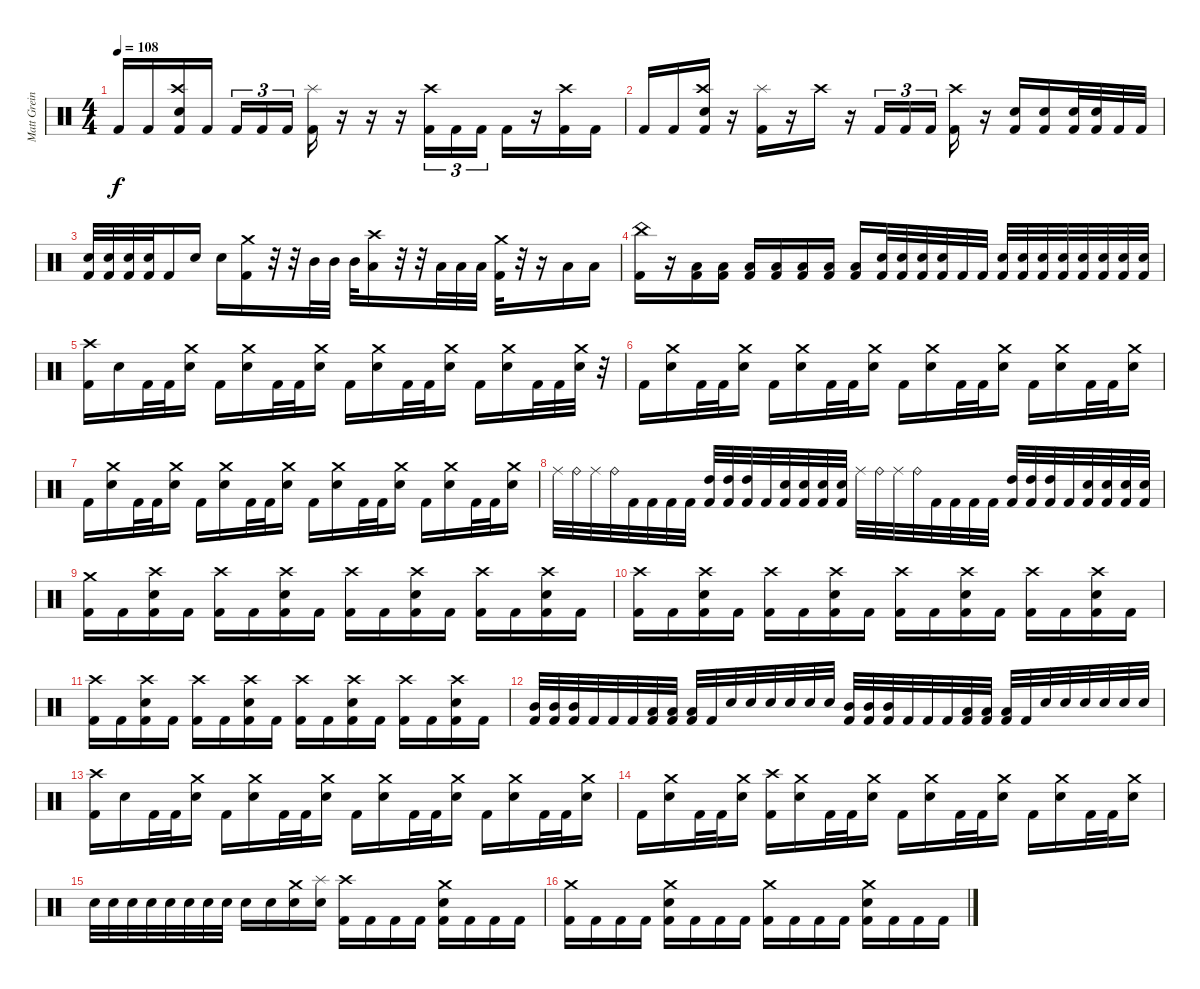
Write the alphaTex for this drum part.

\track ("Matt Greiner" "Matt Grein") {instrument percussion}
\staff {score}
\articulation defaults
\ts (4 4)
\tempo 108
\clef neutral
\ks c "Kick (hit) 2".16{dy f} "Kick (hit) 2".16
("Crash high (hit)" "Electric Snare (hit)" "Kick (hit) 2").16 "Kick (hit) 2".16 "Kick (hit) 2".16{tu (3 2)} "Kick (hit) 2".16{tu (3 2)} "Kick (hit) 2".16{tu (3 2) beam splitsecondary} ("Splash (hit)" "Kick (hit) 2").16 r.16 r.16 r.16 ("Crash high (hit)" "Kick (hit) 2").16{tu (3 2)} "Kick (hit) 2".16{tu (3 2)} "Kick (hit) 2".16{tu (3 2)} "Kick (hit) 2".16 r.16 ("Crash high (hit)" "Kick (hit) 2").16 "Kick (hit) 2".16 |
"Kick (hit) 2".16 "Kick (hit) 2".16 ("Crash high (hit)" "Electric Snare (hit)" "Kick (hit) 2").16 r.16 ("Splash (hit)" "Kick (hit) 2").16 r.16 "Crash high (hit)".16 r.16 "Kick (hit) 2".16{tu (3 2)} "Kick (hit) 2".16{tu (3 2)} "Kick (hit) 2".16{tu (3 2) beam splitsecondary} ("Crash high (hit)" "Kick (hit) 2").16 r.16 ("Electric Snare (hit)" "Kick (hit) 2").16 ("Electric Snare (hit)" "Kick (hit) 2").16 ("Electric Snare (hit)" "Kick (hit) 2").32 ("Electric Snare (hit)" "Kick (hit) 2").32 "Kick (hit) 2".32 "Kick (hit) 2".32 |
("Electric Snare (hit)" "Kick (hit) 2").32 ("Electric Snare (hit)" "Kick (hit) 2").32 ("Electric Snare (hit)" "Kick (hit) 2").32 ("Electric Snare (hit)" "Kick (hit) 2").32 "Kick (hit) 2".16 "Electric Snare (hit)".16 "Electric Snare (hit)".16 ("Crash medium (hit)" "Kick (hit) 2").16 r.32 r.32 "Mid Tom (hit)".32 "Mid Tom (hit)".32 "Mid Tom (hit)".32 ("Crash high (hit)" "Low Tom (hit)").16 r.32 r.32 "Low Tom (hit)".32 "Low Tom (hit)".32 "Low Tom (hit)".32 ("Crash medium (hit)" "Kick (hit) 2").32 r.32 r.16 "Low Tom (hit)".16 "Low Tom (hit)".16 |
("China (hit)" "Kick (hit) 2").16 r.16 ("Low Tom (hit)" "Kick (hit) 2").16 ("Low Tom (hit)" "Kick (hit) 2").16 ("Low Tom (hit)" "Kick (hit) 2").16 ("Low Tom (hit)" "Kick (hit) 2").16 ("Low Tom (hit)" "Kick (hit) 2").16 ("Low Tom (hit)" "Kick (hit) 2").16 ("Low Tom (hit)" "Kick (hit) 2").16 ("Electric Snare (hit)" "Kick (hit) 2").32 ("Electric Snare (hit)" "Kick (hit) 2").32 ("Electric Snare (hit)" "Kick (hit) 2").32 ("Electric Snare (hit)" "Kick (hit) 2").32 "Kick (hit) 2".32 "Kick (hit) 2".32 ("Electric Snare (hit)" "Kick (hit) 2").32 ("Electric Snare (hit)" "Kick (hit) 2").32 ("Electric Snare (hit)" "Kick (hit) 2").32 ("Electric Snare (hit)" "Kick (hit) 2").32 ("Electric Snare (hit)" "Kick (hit) 2").32 ("Electric Snare (hit)" "Kick (hit) 2").32 ("Electric Snare (hit)" "Kick (hit) 2").32 ("Electric Snare (hit)" "Kick (hit) 2").32 |
("Crash high (hit)" "Kick (hit) 2").16 "Electric Snare (hit)".16 "Kick (hit) 2".32 "Kick (hit) 2".32 ("Crash medium (hit)" "Electric Snare (hit)").16 "Kick (hit) 2".16 ("Crash medium (hit)" "Electric Snare (hit)").16 "Kick (hit) 2".32 "Kick (hit) 2".32 ("Crash medium (hit)" "Electric Snare (hit)").16 "Kick (hit) 2".16 ("Crash medium (hit)" "Electric Snare (hit)").16 "Kick (hit) 2".32 "Kick (hit) 2".32 ("Crash medium (hit)" "Electric Snare (hit)").16 "Kick (hit) 2".16 ("Crash medium (hit)" "Electric Snare (hit)").16 "Kick (hit) 2".32 "Kick (hit) 2".32 ("Crash medium (hit)" "Electric Snare (hit)").32 r.32 |
"Kick (hit) 2".16 ("Crash medium (hit)" "Electric Snare (hit)").16 "Kick (hit) 2".32 "Kick (hit) 2".32 ("Crash medium (hit)" "Electric Snare (hit)").16 "Kick (hit) 2".16 ("Crash medium (hit)" "Electric Snare (hit)").16 "Kick (hit) 2".32 "Kick (hit) 2".32 ("Crash medium (hit)" "Electric Snare (hit)").16 "Kick (hit) 2".16 ("Crash medium (hit)" "Electric Snare (hit)").16 "Kick (hit) 2".32 "Kick (hit) 2".32 ("Crash medium (hit)" "Electric Snare (hit)").16 "Kick (hit) 2".16 ("Crash medium (hit)" "Electric Snare (hit)").16 "Kick (hit) 2".32 "Kick (hit) 2".32 ("Crash medium (hit)" "Electric Snare (hit)").16 |
"Kick (hit) 2".16 ("Crash medium (hit)" "Electric Snare (hit)").16 "Kick (hit) 2".32 "Kick (hit) 2".32 ("Crash medium (hit)" "Electric Snare (hit)").16 "Kick (hit) 2".16 ("Crash medium (hit)" "Electric Snare (hit)").16 "Kick (hit) 2".32 "Kick (hit) 2".32 ("Crash medium (hit)" "Electric Snare (hit)").16 "Kick (hit) 2".16 ("Crash medium (hit)" "Electric Snare (hit)").16 "Kick (hit) 2".32 "Kick (hit) 2".32 ("Crash medium (hit)" "Electric Snare (hit)").16 "Kick (hit) 2".16 ("Crash medium (hit)" "Electric Snare (hit)").16 "Kick (hit) 2".32 "Kick (hit) 2".32 ("Crash medium (hit)" "Electric Snare (hit)").16 |
"Ride (middle)".32 "Ride (bell)".32 "Ride (middle)".32 "Ride (bell)".32 "Kick (hit) 2".32 "Kick (hit) 2".32 "Kick (hit) 2".32 "Kick (hit) 2".32 ("High Tom (hit)" "Kick (hit) 2").32 ("High Tom (hit)" "Kick (hit) 2").32 ("High Tom (hit)" "Kick (hit) 2").32 "Kick (hit) 2".32 ("Electric Snare (hit)" "Kick (hit) 2").32 ("Electric Snare (hit)" "Kick (hit) 2").32 ("Electric Snare (hit)" "Kick (hit) 2").32 ("Electric Snare (hit)" "Kick (hit) 2").32 "Ride (middle)".32 "Ride (bell)".32 "Ride (middle)".32 "Ride (bell)".32 "Kick (hit) 2".32 "Kick (hit) 2".32 "Kick (hit) 2".32 "Kick (hit) 2".32 ("High Tom (hit)" "Kick (hit) 2").32 ("High Tom (hit)" "Kick (hit) 2").32 ("High Tom (hit)" "Kick (hit) 2").32 "Kick (hit) 2".32 ("Electric Snare (hit)" "Kick (hit) 2").32 ("Electric Snare (hit)" "Kick (hit) 2").32 ("Electric Snare (hit)" "Kick (hit) 2").32 ("Electric Snare (hit)" "Kick (hit) 2").32 |
("Crash medium (hit)" "Kick (hit) 2").16 "Kick (hit) 2".16 ("Crash high (hit)" "Electric Snare (hit)" "Kick (hit) 2").16 "Kick (hit) 2".16 ("Crash high (hit)" "Kick (hit) 2").16 "Kick (hit) 2".16 ("Crash high (hit)" "Electric Snare (hit)" "Kick (hit) 2").16 "Kick (hit) 2".16 ("Crash high (hit)" "Kick (hit) 2").16 "Kick (hit) 2".16 ("Crash high (hit)" "Electric Snare (hit)" "Kick (hit) 2").16 "Kick (hit) 2".16 ("Crash high (hit)" "Kick (hit) 2").16 "Kick (hit) 2".16 ("Crash high (hit)" "Electric Snare (hit)" "Kick (hit) 2").16 "Kick (hit) 2".16 |
("Crash high (hit)" "Kick (hit) 2").16 "Kick (hit) 2".16 ("Crash high (hit)" "Electric Snare (hit)" "Kick (hit) 2").16 "Kick (hit) 2".16 ("Crash high (hit)" "Kick (hit) 2").16 "Kick (hit) 2".16 ("Crash high (hit)" "Electric Snare (hit)" "Kick (hit) 2").16 "Kick (hit) 2".16 ("Crash high (hit)" "Kick (hit) 2").16 "Kick (hit) 2".16 ("Crash high (hit)" "Electric Snare (hit)" "Kick (hit) 2").16 "Kick (hit) 2".16 ("Crash high (hit)" "Kick (hit) 2").16 "Kick (hit) 2".16 ("Crash high (hit)" "Electric Snare (hit)" "Kick (hit) 2").16 "Kick (hit) 2".16 |
("Crash high (hit)" "Kick (hit) 2").16 "Kick (hit) 2".16 ("Crash high (hit)" "Electric Snare (hit)" "Kick (hit) 2").16 "Kick (hit) 2".16 ("Crash high (hit)" "Kick (hit) 2").16 "Kick (hit) 2".16 ("Crash high (hit)" "Electric Snare (hit)" "Kick (hit) 2").16 "Kick (hit) 2".16 ("Crash high (hit)" "Kick (hit) 2").16 "Kick (hit) 2".16 ("Crash high (hit)" "Electric Snare (hit)" "Kick (hit) 2").16 "Kick (hit) 2".16 ("Crash high (hit)" "Kick (hit) 2").16 "Kick (hit) 2".16 ("Crash high (hit)" "Electric Snare (hit)" "Kick (hit) 2").16 "Kick (hit) 2".16 |
("Mid Tom (hit)" "Kick (hit) 2").32 ("Mid Tom (hit)" "Kick (hit) 2").32 ("Mid Tom (hit)" "Kick (hit) 2").32 "Kick (hit) 2".32 "Kick (hit) 2".32 "Kick (hit) 2".32 ("Low Tom (hit)" "Kick (hit) 2").32 ("Low Tom (hit)" "Kick (hit) 2").32 ("Low Tom (hit)" "Kick (hit) 2").32 "Kick (hit) 2".32 "Electric Snare (hit)".32 "Electric Snare (hit)".32 "Electric Snare (hit)".32 "Electric Snare (hit)".32 "Electric Snare (hit)".32 "Electric Snare (hit)".32 ("Mid Tom (hit)" "Kick (hit) 2").32 ("Mid Tom (hit)" "Kick (hit) 2").32 ("Mid Tom (hit)" "Kick (hit) 2").32 "Kick (hit) 2".32 "Kick (hit) 2".32 "Kick (hit) 2".32 ("Low Tom (hit)" "Kick (hit) 2").32 ("Low Tom (hit)" "Kick (hit) 2").32 ("Low Tom (hit)" "Kick (hit) 2").32 "Kick (hit) 2".32 "Electric Snare (hit)".32 "Electric Snare (hit)".32 "Electric Snare (hit)".32 "Electric Snare (hit)".32 "Electric Snare (hit)".32 "Electric Snare (hit)".32 |
("Crash high (hit)" "Kick (hit) 2").16 "Electric Snare (hit)".16 "Kick (hit) 2".32 "Kick (hit) 2".32 ("Crash medium (hit)" "Electric Snare (hit)").16 "Kick (hit) 2".16 ("Crash medium (hit)" "Electric Snare (hit)").16 "Kick (hit) 2".32 "Kick (hit) 2".32 ("Crash medium (hit)" "Electric Snare (hit)").16 "Kick (hit) 2".16 ("Crash medium (hit)" "Electric Snare (hit)").16 "Kick (hit) 2".32 "Kick (hit) 2".32 ("Crash medium (hit)" "Electric Snare (hit)").16 "Kick (hit) 2".16 ("Crash medium (hit)" "Electric Snare (hit)").16 "Kick (hit) 2".32 "Kick (hit) 2".32 ("Crash medium (hit)" "Electric Snare (hit)").16 |
"Kick (hit) 2".16 ("Crash medium (hit)" "Electric Snare (hit)").16 "Kick (hit) 2".32 "Kick (hit) 2".32 ("Crash medium (hit)" "Electric Snare (hit)").16 ("Crash high (hit)" "Kick (hit) 2").16 ("Crash medium (hit)" "Electric Snare (hit)").16 "Kick (hit) 2".32 "Kick (hit) 2".32 ("Crash medium (hit)" "Electric Snare (hit)").16 "Kick (hit) 2".16 ("Crash medium (hit)" "Electric Snare (hit)").16 "Kick (hit) 2".32 "Kick (hit) 2".32 ("Crash medium (hit)" "Electric Snare (hit)").16 "Kick (hit) 2".16 ("Crash medium (hit)" "Electric Snare (hit)").16 "Kick (hit) 2".32 "Kick (hit) 2".32 ("Crash medium (hit)" "Electric Snare (hit)").16 |
"Electric Snare (hit)".32 "Electric Snare (hit)".32 "Electric Snare (hit)".32 "Electric Snare (hit)".32 "Electric Snare (hit)".32 "Electric Snare (hit)".32 "Electric Snare (hit)".32 "Electric Snare (hit)".32 "Electric Snare (hit)".16 "Electric Snare (hit)".16 ("Crash medium (hit)" "Electric Snare (hit)").16 ("Splash (hit)" "Electric Snare (hit)").16 ("Crash high (hit)" "Kick (hit) 2").16 "Kick (hit) 2".16 "Kick (hit) 2".16 "Kick (hit) 2".16 ("Crash medium (hit)" "Electric Snare (hit)" "Kick (hit) 2").16 "Kick (hit) 2".16 "Kick (hit) 2".16 "Kick (hit) 2".16 |
("Crash medium (hit)" "Kick (hit) 2").16 "Kick (hit) 2".16 "Kick (hit) 2".16 "Kick (hit) 2".16 ("Crash medium (hit)" "Electric Snare (hit)" "Kick (hit) 2").16 "Kick (hit) 2".16 "Kick (hit) 2".16 "Kick (hit) 2".16 ("Crash medium (hit)" "Kick (hit) 2").16 "Kick (hit) 2".16 "Kick (hit) 2".16 "Kick (hit) 2".16 ("Crash medium (hit)" "Electric Snare (hit)" "Kick (hit) 2").16 "Kick (hit) 2".16 "Kick (hit) 2".16 "Kick (hit) 2".16
